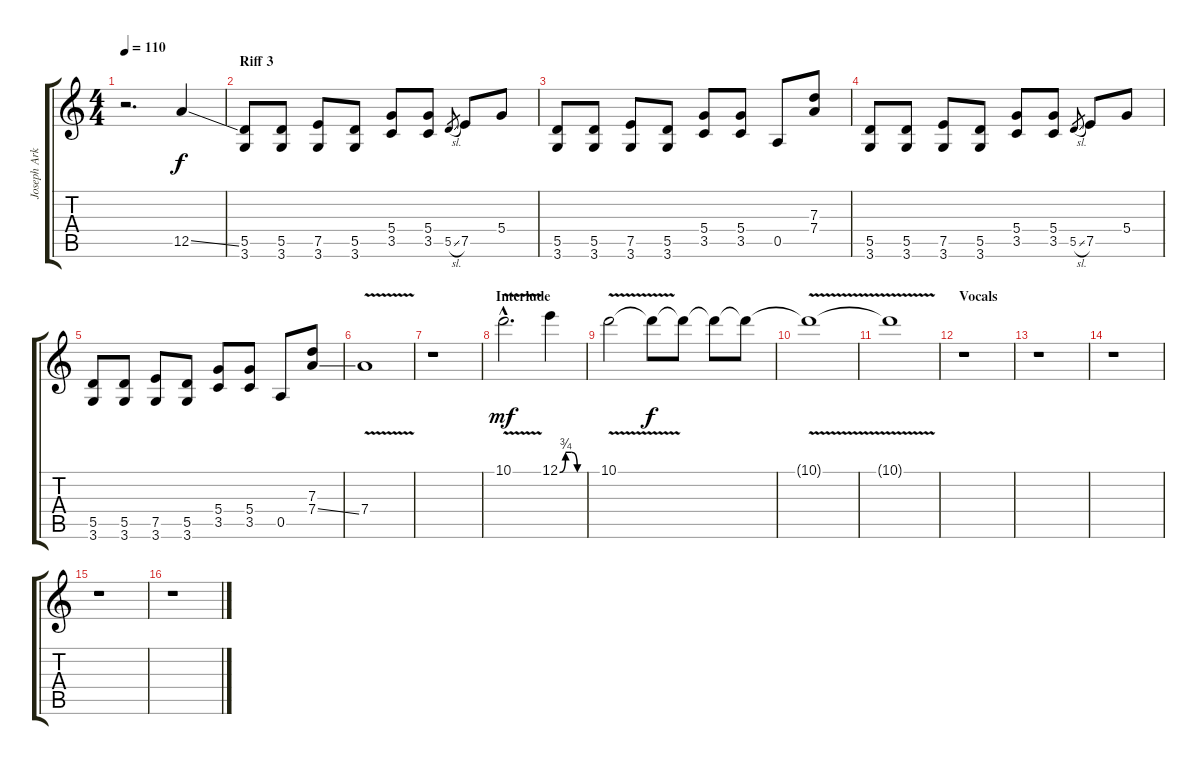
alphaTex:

\track ("Joseph Arkansas - Electric" "Joseph Ark") {instrument distortionguitar}
\staff {score tabs}
\tuning (E4 B3 G3 D3 A2 E2) {hide}
\ts (4 4)
\tempo 110
\clef g2
\ks c
r.2{d dy f} 12.5{ss}.4 |
\section ("" "Riff 3")
(5.5 3.6).8 (5.5 3.6).8 (7.5 3.6).8 (5.5 3.6).8 (5.4 3.5).8 (5.4 3.5).8 5.5{sl}.8{gr} 7.5.8 5.4.8 |
(5.5 3.6).8 (5.5 3.6).8 (7.5 3.6).8 (5.5 3.6).8 (5.4 3.5).8 (5.4 3.5).8 0.5.8 (7.3 7.4).8 |
(5.5 3.6).8 (5.5 3.6).8 (7.5 3.6).8 (5.5 3.6).8 (5.4 3.5).8 (5.4 3.5).8 5.5{sl}.8{gr} 7.5.8 5.4.8 |
(5.5 3.6).8 (5.5 3.6).8 (7.5 3.6).8 (5.5 3.6).8 (5.4 3.5).8 (5.4 3.5).8 0.5.8 (7.3 7.4{ss}).8 |
7.4{v}.1 |
r.1 |
\section ("" "Interlude")
10.1{v hac}.2{d dy mf} 12.1{be (custom 0 0 15 3 30 3 45 0 60 0)}.4 |
10.1{v}.2 10.1{t}.8{dy f} 10.1{t}.8 10.1{t}.8 10.1{t}.8 |
10.1{v t}.1 |
10.1{v t}.1 |
\section ("" "Vocals")
r.1 |
r.1 |
r.1 |
r.1 |
r.1
